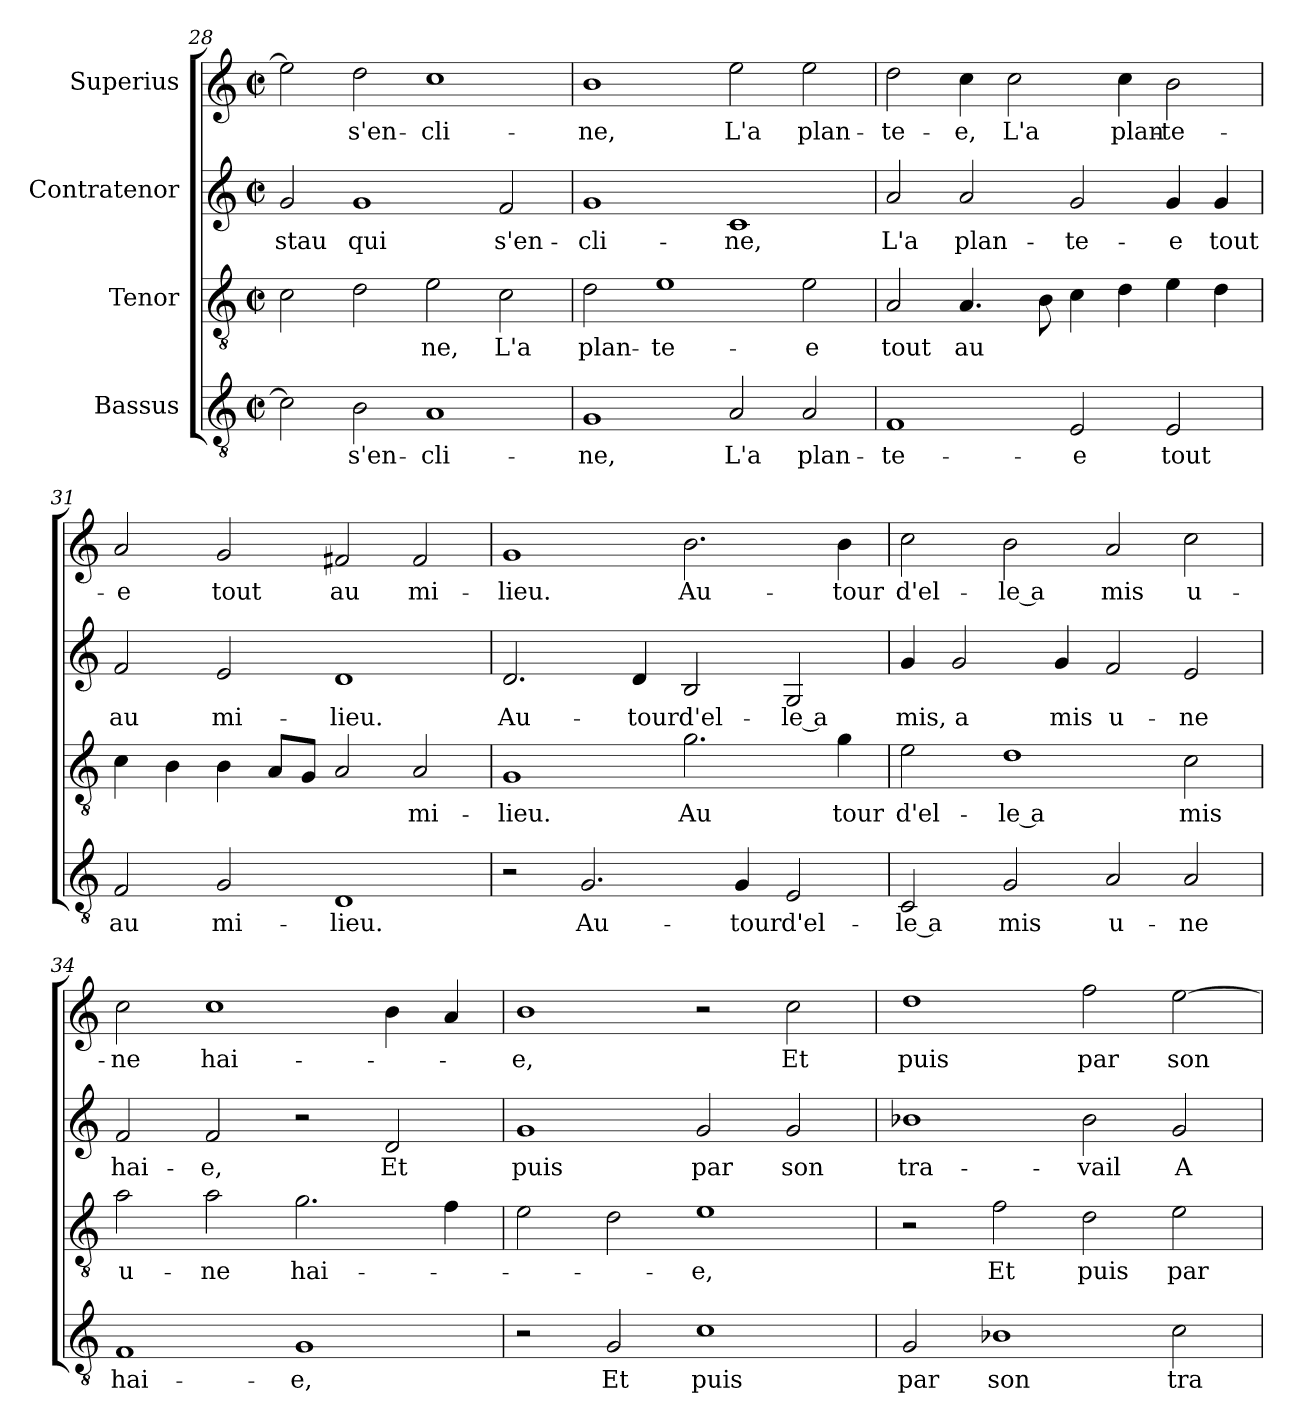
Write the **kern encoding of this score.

**kern	**text	**kern	**text	**kern	**text	**kern	**text
*part4	*part4	*part3	*part3	*part2	*part2	*part1	*part1
*staff4	*staff4	*staff3	*staff3	*staff2	*staff2	*staff1	*staff1
*I"Bassus	*	*I"Tenor	*	*I"Contratenor	*	*I"Superius	*
*clefGv2	*	*clefGv2	*	*clefG2	*	*clefG2	*
*k[]	*	*k[]	*	*k[]	*	*k[]	*
*C:	*	*C:	*	*C:	*	*C:	*
*M2/2	*	*M2/2	*	*M2/2	*	*M2/2	*
*met(c|)	*	*met(c|)	*	*met(c|)	*	*met(c|)	*
=28	=28	=28	=28	=28	=28	=28	=28
2c\]	.	2c\	.	2g/	-stau	2ee\]	.
2B\	s'en-	2d\	.	1g/	qui	2dd\	s'en-
1A/	-cli-	2e\	-ne,	.	.	1cc\	-cli-
.	.	2c\	L'a	2f/	s'en-	.	.
!!LO:LB:g=z
=29	=29	=29	=29	=29	=29	=29	=29
1G/	-ne,	2d\	plan-	1g/	-cli-	1b\	-ne,
.	.	1e\	-te-	.	.	.	.
2A/	L'a	.	.	1c/	-ne,	2ee\	L'a
2A/	plan-	2e\	-e	.	.	2ee\	plan-
=30	=30	=30	=30	=30	=30	=30	=30
1F/	-te-	2A/	tout	2a/	L'a	2dd\	-te-
.	.	4.A/	au	2a/	plan-	4cc\	-e,
.	.	.	.	.	.	2cc\	L'a
.	.	8B\	.	.	.	.	.
2E/	-e	4c\	.	2g/	-te-	.	.
.	.	4d\	.	.	.	4cc\	plan-
2E/	tout	4e\	.	4g/	-e	2b\	-te-
.	.	4d\	.	4g/	tout	.	.
=31	=31	=31	=31	=31	=31	=31	=31
2F/	au	4c\	.	2f/	au	2a/	-e
.	.	4B\	.	.	.	.	.
2G/	mi-	4B\	.	2e/	mi-	2g/	tout
.	.	8A/L	.	.	.	.	.
.	.	8G/J	.	.	.	.	.
1D/	-lieu.	2A/	.	1d/	-lieu.	2f#X/	au
.	.	2A/	mi-	.	.	2f#/	mi-
=32	=32	=32	=32	=32	=32	=32	=32
2r	.	1G/	-lieu.	2.d/	Au-	1g/	-lieu.
2.G/	Au-	.	.	.	.	.	.
.	.	.	.	4d/	-tour	.	.
.	.	2.g\	Au	2B/	d'el-	2.b\	Au-
4G/	-tour	.	.	.	.	.	.
2E/	d'el-	.	.	2G/	-le a	.	.
.	.	4g\	tour	.	.	4b\	-tour
=33	=33	=33	=33	=33	=33	=33	=33
2C/	-le a	2e\	d'el-	4g/	mis,	2cc\	d'el-
.	.	.	.	2g/	a	.	.
2G/	mis	1d\	-le a	.	.	2b\	-le a
.	.	.	.	4g/	mis	.	.
2A/	u-	.	.	2f/	u-	2a/	mis
2A/	-ne	2c\	mis	2e/	-ne	2cc\	u-
!!LO:LB:g=z
=34	=34	=34	=34	=34	=34	=34	=34
1F/	hai-	2a\	u-	2f/	hai-	2cc\	-ne
.	.	2a\	-ne	2f/	-e,	1cc\	hai-
1G/	-e,	2.g\	hai-	2r	.	.	.
.	.	.	.	2d/	Et	4b\	.
.	.	4f\	.	.	.	4a/	.
=35	=35	=35	=35	=35	=35	=35	=35
2r	.	2e\	.	1g/	puis	1b\	-e,
2G/	Et	2d\	.	.	.	.	.
1c\	puis	1e\	-e,	2g/	par	2r	.
.	.	.	.	2g/	son	2cc\	Et
=36	=36	=36	=36	=36	=36	=36	=36
2G/	par	2r	.	1b-X\	tra-	1dd\	puis
1B-X\	son	2f\	Et	.	.	.	.
.	.	2d\	puis	2b-\	-vail	2ff\	par
2c\	tra-	2e\	par	2g/	A	[2ee\	son
=	=	=	=	=	=	=	=
*-	*-	*-	*-	*-	*-	*-	*-
